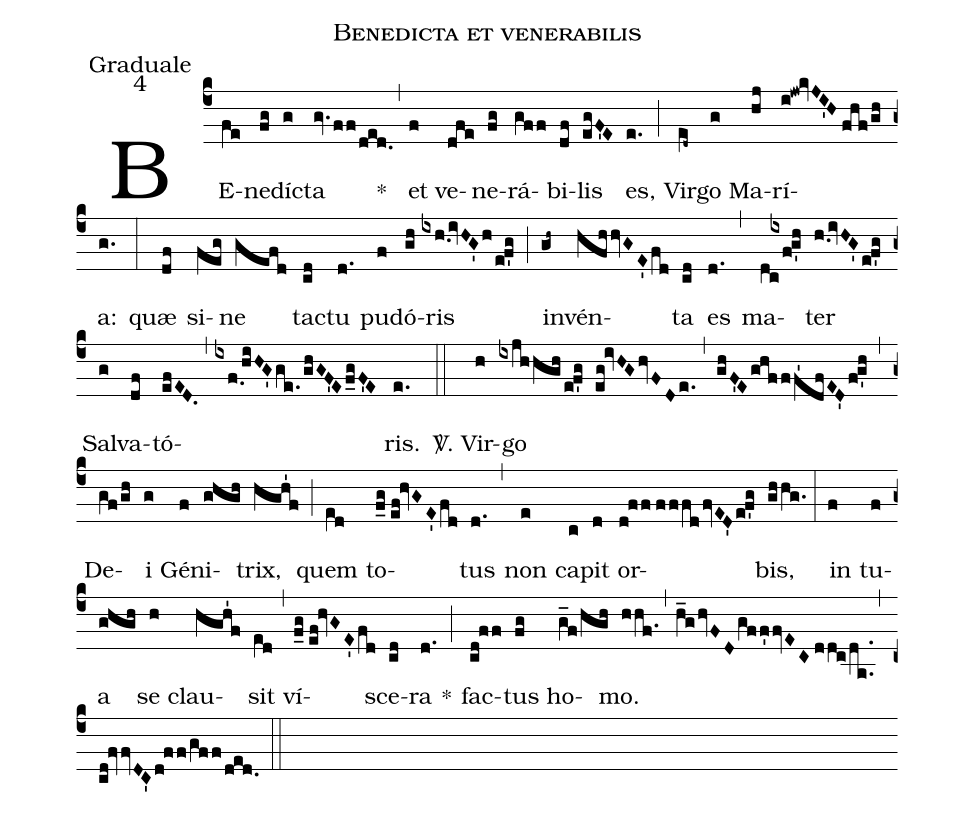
name:Benedicta et venerabilis;
office-part:Graduale;
mode:4;
%%
(c4) BE(fe)ne(fg)díc(g)ta(gv.ff/ded.) *(,)
et(f) ve(dfe)ne(fg)rá(gff)bi(df)lis(egF'E) es,(e.) (;) Vir(e[ll:1]d~)go(g) Ma(hj)rí(i!jw!kvJI'H//fhf/gh)a:(g.) (:)
quæ(df) si(feg)ne(gefd) tac(cd)tu(d.) pu(f)dó(gh)ris(ixh.0/[-0.5]ivHG'h/ef'g) (;) in(gh~)vén(hfhhvGE'fd)ta(cd) es(d.) (,) ma(dc/[1]{/[-3]ix}fg'h)ter(h.0/[-0.5]ivHG'ef'g) Sal(g)va(df)tó(efED.)(,)(ixf.0/[-0.5]hiHG'ge./ghGF'Ef_gF'E)ris.(e.) (::)
<sp>V/</sp>. Vir(h)go(ixjhhgh/ef'g eg!ivHGhvFDe.) (,) (ghF'Eghfff'1dfED'fg'h) (,) De(gf/gh)i(g) Gé(f)ni(ghgh)trix,(hgh'1f) (;) quem(e[ll:1]d) to(f_g//ef!hvGE'fd)tus(d.) (,) non(e) ca(c)pit(d) or(d!ff//fffdfvED'ef'g)bis,(ghhg.) (:)
in(f) tu(f)a(ghgh) se(h) clau(hgh'1f)sit(e[ll:1]d) (,) ví(f_g//ef!hvGE'fd)sce(cd)ra(d.) *(;)
fac(cd!ff)tus(fg) ho(g_f/hgh)mo.(hhf.) (,) (h_ghvFDgff'fvEC//ddc/da..) (,) (cd!fvvDC'd!ff/gff/ded.) (::)
